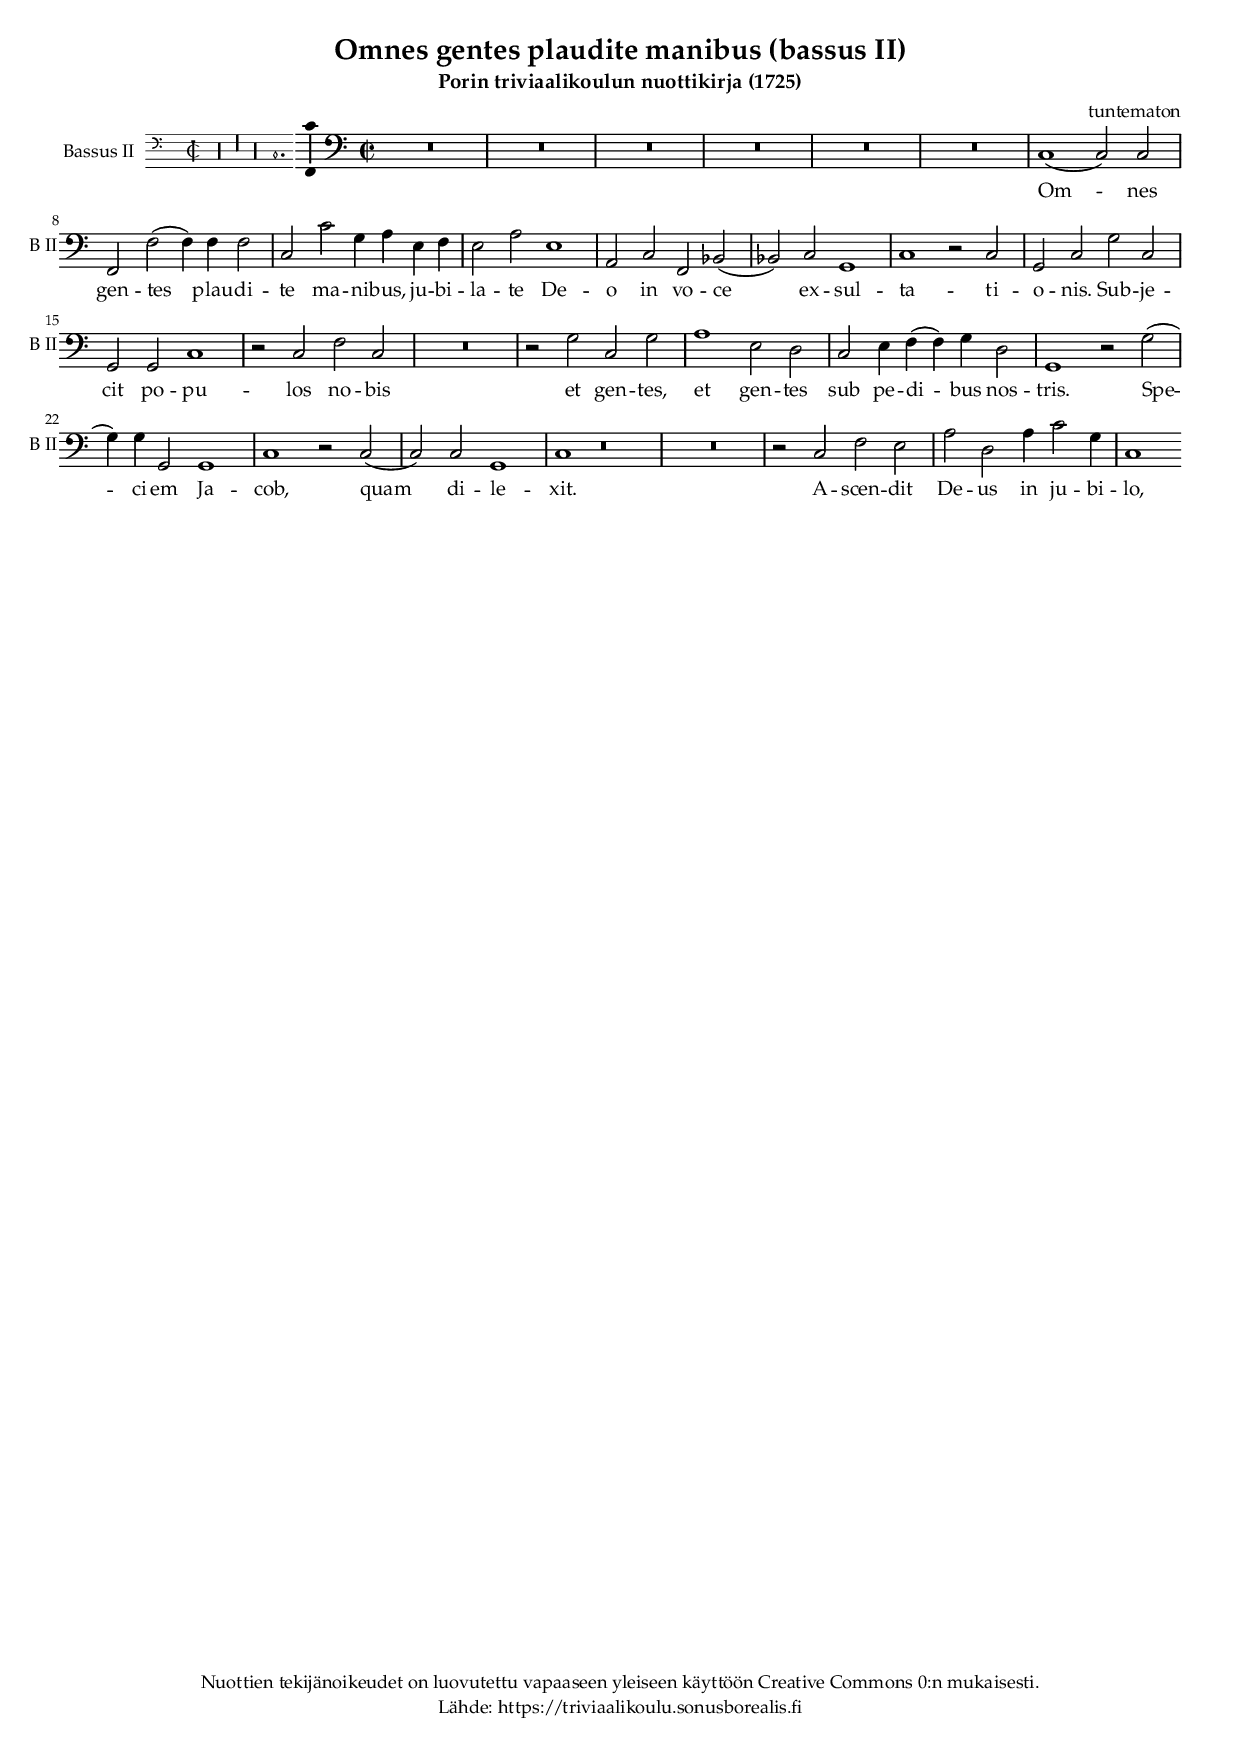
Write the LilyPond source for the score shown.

\version "2.20.0"
\include "suomi.ly"

\include "../omnes-gentes-plaudite-manibus.global.ily"
stanzaOneLyricsChoirOne = \lyricmode {
    Om -- nes gen -- tes plau -- di -- te ma -- ni -- bus,
    ju -- bi -- la -- te De -- o in vo -- ce ex -- sul -- ta -- ti -- o -- nis.
    Sub -- je -- cit po -- pu -- los no -- bis
    et gen -- tes, et gen -- tes sub pe -- di -- bus nos -- tris.
    Spe -- ci -- em Ja -- cob, quam di -- le -- xit.
    A -- scen -- dit De -- us in ju -- bi -- lo,
    a -- scen -- dit De -- us in ju -- bi -- lo,
    et Do -- mi -- nus in vo -- ce tu -- bae, in vo -- ce tu -- bae, in vo -- ce tu -- bae, tu -- bae.

    Psal -- li -- te, psal -- li -- te, psal -- li -- te De -- o, no -- stro, psal -- li -- te.
    Al -- le -- lu -- ja, al -- le -- lu -- ja, al -- le -- lu -- ja, al -- le -- lu -- ja.
}

stanzaOneLyricsChoirTwo = \lyricmode {
    Quo -- ni -- am Do -- mi -- nus ex -- cel -- sus, ter -- ri -- bi -- lis,
    Rex ma -- gnus su -- per om -- nem ter -- ram,
    sub -- je -- cit po -- pu -- los no -- bis
    et gen -- tes, E -- le -- git no -- bis he -- re -- di -- ta -- tem su -- am,
    spe -- ci -- em Ja -- cob, quam di -- le -- xit.
    A -- scen -- dit De -- us in ju -- bi -- lo,
    a -- scen -- dit De -- us in ju -- bi -- lo,
    et Do -- mi -- nus in vo -- ce tu -- bae, in vo -- ce tu -- bae, in vo -- ce tu -- bae.

    Psal -- li -- te, psal -- li -- te, psal -- li -- te re -- gi no -- stro, psal -- li -- te.
    Al -- le -- lu -- ja, al -- le -- lu -- ja, al -- le -- lu -- ja, al -- le -- lu -- ja.
}


% Second choir


BassTwoMusic = \relative c {
	\set Staff.instrumentName = #"Bassus II"
	\set Staff.shortInstrumentName = "B II"

	\incipit {
		\clef "mensural-f" \globalkey \globaltime
		r\longa
		f\longa\rest
		r\longa
		c1.
	}

	\clef bass
	\repeat unfold 12 { R1 | }
	c1( | c2) c | f, f'( | f4) f f2 |
	c c' | g4 a e f | e2 a | e1 |
	a,2 c | f, b( | b) c | g1 | c |
	r2 c | g c | g' c, | g g | c1 | r2 c | f c | R1 | R |
	r2 g' | c, g' |
	% 123
	a1 | e2 d | c e4 f( | f) g d2 | g,1 |
	r2 g'( | g4) g g,2 | g1 | c |
	r2 c( | c) c | g1 | c | R1 | R | R |
	r2 c | f e | a d, | a'4 c2 g4 | c,1 |
}


\include "omnes-gentes-plaudite-manibus.header.ily"

\header {
  title = "Omnes gentes plaudite manibus (bassus II)"
}

\score {
  \new StaffGroup = choirTwoStaff <<
    \new Staff <<
      \new Voice = "BassTwo" {
        \global
        \BassTwoMusic
      }
      \new Lyrics \lyricsto "BassTwo" {
       \stanzaOneLyricsChoirOne
      }
    >>
  >>

  \midi {
    \globaltempo
  }
  \layout {
    \context {
      \Staff
      \consists "Ambitus_engraver"
		
    }
    indent = 4\cm
    incipit-width = 2.5\cm
    \context {
     \Score
     \override VerticalAxisGroup.remove-first = ##t
    }
  }
}
